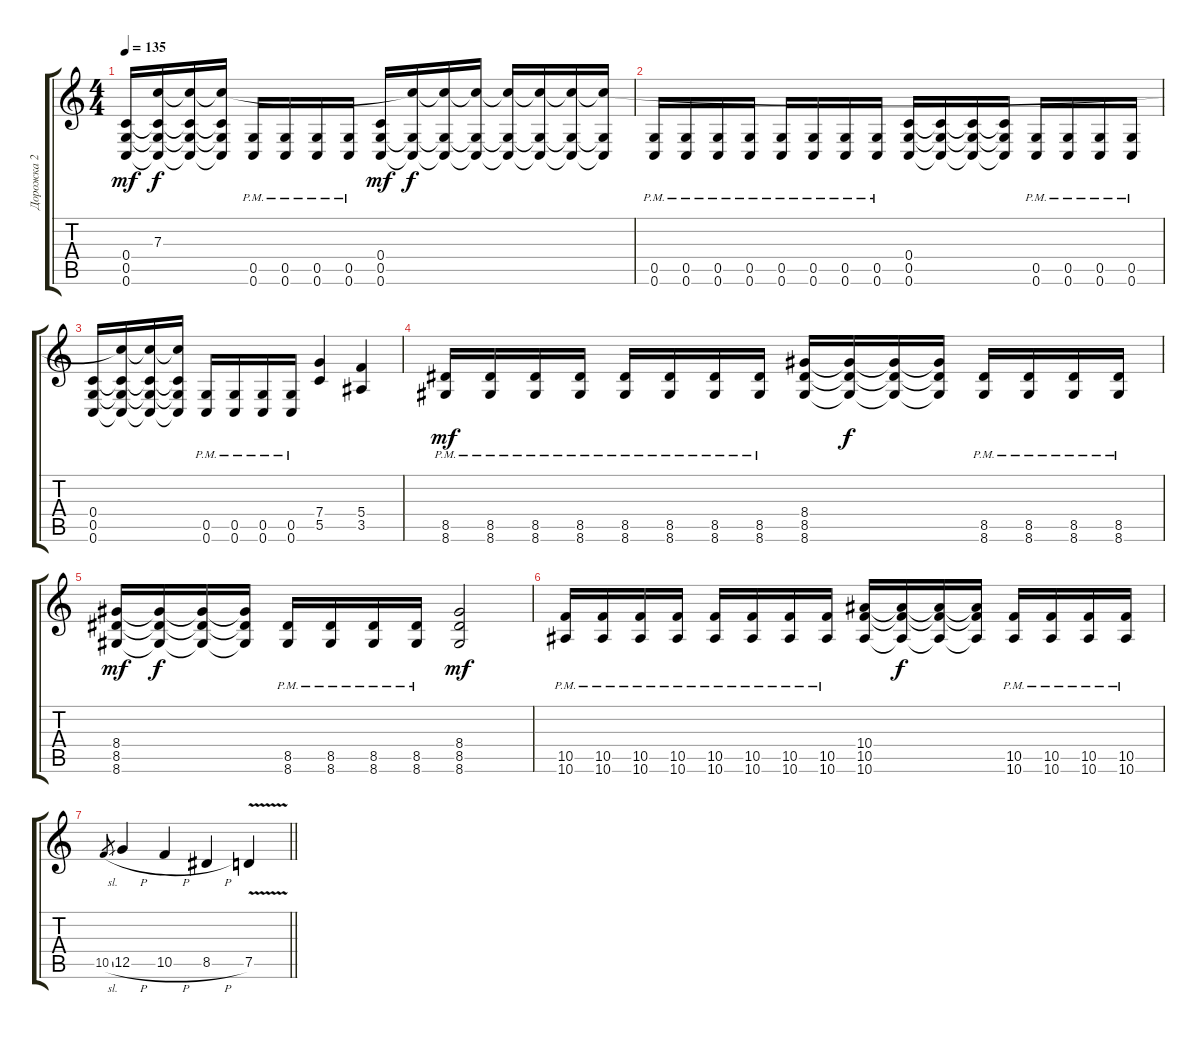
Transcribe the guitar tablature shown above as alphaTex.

\track ("Дорожка 2" "Дорожка 2") {instrument distortionguitar}
\staff {score tabs}
\tuning (D4 A3 F3 C3 G2 C2) {hide}
\ts (4 4)
\tempo 135
\clef g2
\ks c
(0.4 0.5 0.6).16{dy mf} (7.3 0.4{t} 0.5{t} 0.6{t}).16{dy f} (7.3{t} 0.4{t} 0.5{t} 0.6{t}).16 (7.3{t} 0.4{t} 0.5{t} 0.6{t}).16 (0.5{pm} 0.6{pm}).16 (0.5{pm} 0.6{pm}).16 (0.5{pm} 0.6{pm}).16 (0.5{pm} 0.6{pm}).16 (0.4 0.5 0.6).16{dy mf} (7.3{t} 0.5{t} 0.6{t}).16{dy f} (7.3{t} 0.5{t} 0.6{t}).16 (7.3{t} 0.5{t} 0.6{t}).16 (7.3{t} 0.5{t} 0.6{t}).16 (7.3{t} 0.5{t} 0.6{t}).16 (7.3{t} 0.5{t} 0.6{t}).16 (7.3{t} 0.5{t} 0.6{t}).16 |
(0.5{pm} 0.6{pm}).16 (0.5{pm} 0.6{pm}).16 (0.5{pm} 0.6{pm}).16 (0.5{pm} 0.6{pm}).16 (0.5{pm} 0.6{pm}).16 (0.5{pm} 0.6{pm}).16 (0.5{pm} 0.6{pm}).16 (0.5{pm} 0.6{pm}).16 (0.4 0.5 0.6).16 (0.4{t} 0.5{t} 0.6{t}).16 (0.4{t} 0.5{t} 0.6{t}).16 (0.4{t} 0.5{t} 0.6{t}).16 (0.5{pm} 0.6{pm}).16 (0.5{pm} 0.6{pm}).16 (0.5{pm} 0.6{pm}).16 (0.5{pm} 0.6{pm}).16 |
(0.4 0.5 0.6).16 (7.3{t} 0.4{t} 0.5{t} 0.6{t}).16 (7.3{t} 0.4{t} 0.5{t} 0.6{t}).16 (7.3{t} 0.4{t} 0.5{t} 0.6{t}).16 (0.5{pm} 0.6{pm}).16 (0.5{pm} 0.6{pm}).16 (0.5{pm} 0.6{pm}).16 (0.5{pm} 0.6{pm}).16 (7.4 5.5).4 (5.4 3.5).4 |
(8.5{pm} 8.6{pm}).16{dy mf} (8.5{pm} 8.6{pm}).16 (8.5{pm} 8.6{pm}).16 (8.5{pm} 8.6{pm}).16 (8.5{pm} 8.6{pm}).16 (8.5{pm} 8.6{pm}).16 (8.5{pm} 8.6{pm}).16 (8.5{pm} 8.6{pm}).16 (8.4 8.5 8.6).16 (8.4{t} 8.5{t} 8.6{t}).16{dy f} (8.4{t} 8.5{t} 8.6{t}).16 (8.4{t} 8.5{t} 8.6{t}).16 (8.5{pm} 8.6{pm}).16 (8.5{pm} 8.6{pm}).16 (8.5{pm} 8.6{pm}).16 (8.5{pm} 8.6{pm}).16 |
(8.4 8.5 8.6).16{dy mf} (8.4{t} 8.5{t} 8.6{t}).16{dy f} (8.4{t} 8.5{t} 8.6{t}).16 (8.4{t} 8.5{t} 8.6{t}).16 (8.5{pm} 8.6{pm}).16 (8.5{pm} 8.6{pm}).16 (8.5{pm} 8.6{pm}).16 (8.5{pm} 8.6{pm}).16 (8.4 8.5 8.6).2{dy mf} |
(10.5{pm} 10.6{pm}).16 (10.5{pm} 10.6{pm}).16 (10.5{pm} 10.6{pm}).16 (10.5{pm} 10.6{pm}).16 (10.5{pm} 10.6{pm}).16 (10.5{pm} 10.6{pm}).16 (10.5{pm} 10.6{pm}).16 (10.5{pm} 10.6{pm}).16 (10.4 10.5 10.6).16 (10.4{t} 10.5{t} 10.6{t}).16{dy f} (10.4{t} 10.5{t} 10.6{t}).16 (10.4{t} 10.5{t} 10.6{t}).16 (10.5{pm} 10.6{pm}).16 (10.5{pm} 10.6{pm}).16 (10.5{pm} 10.6{pm}).16 (10.5{pm} 10.6{pm}).16 |
\barLineRight lightlight
10.5{sl}.8{gr} 12.5{h}.4 10.5{h}.4 8.5{h}.4 7.5{v}.4
